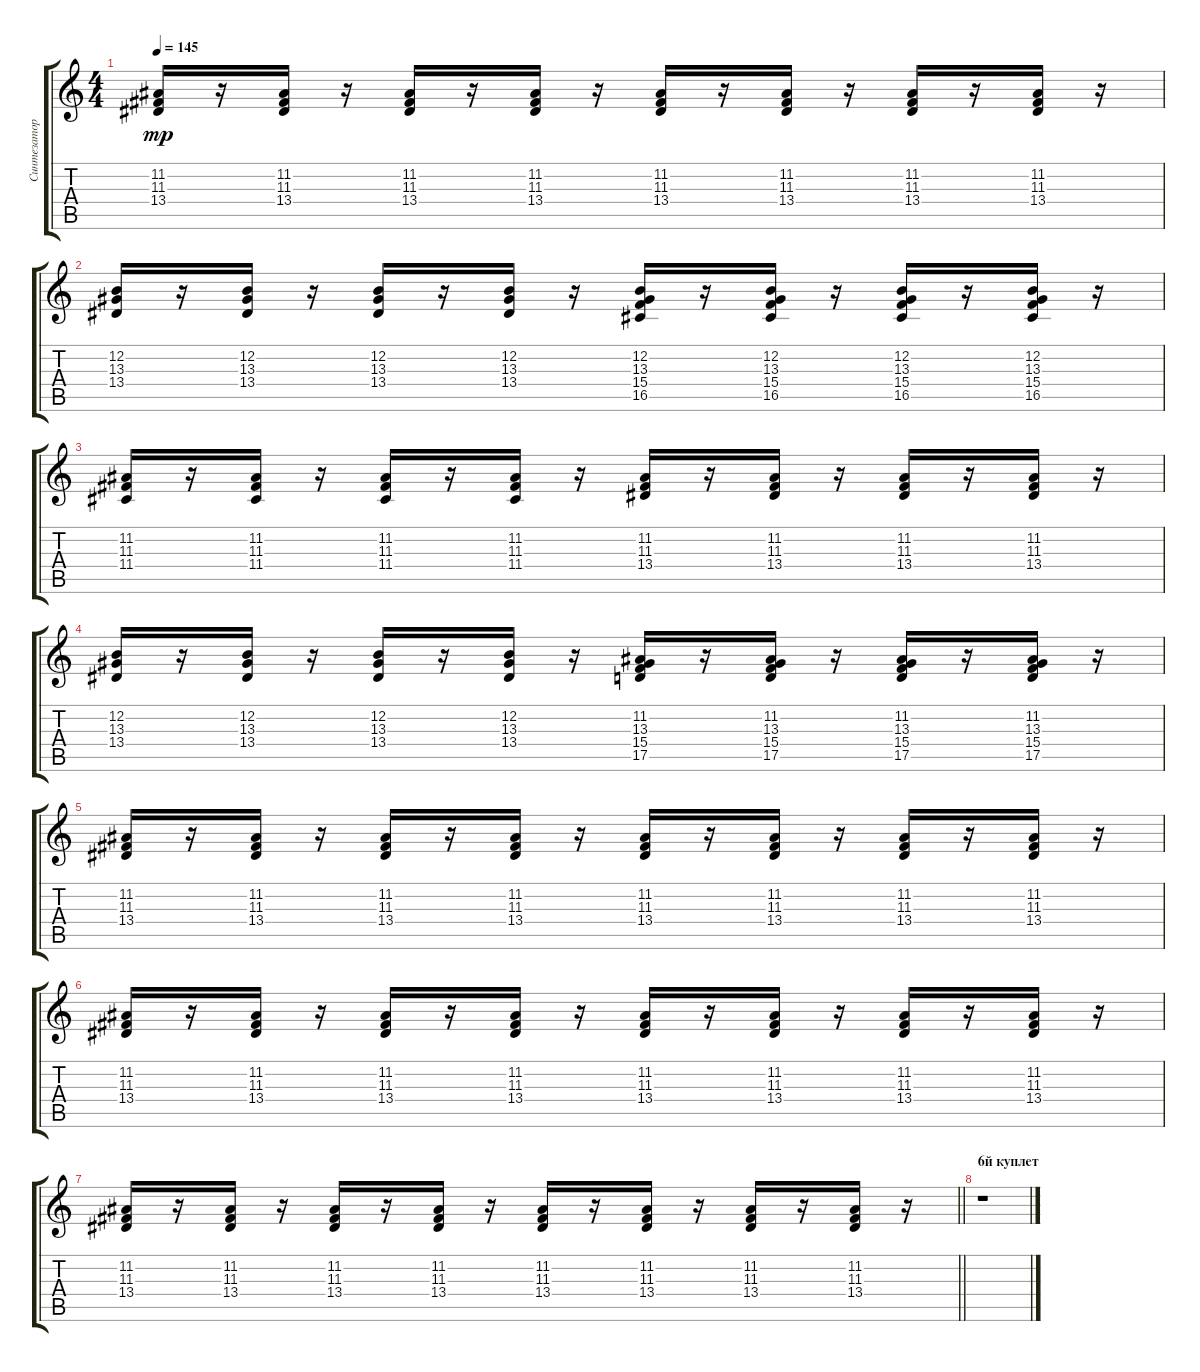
\track ("Синтезатор" "Синтезатор") {instrument acousticgrandpiano}
\staff {score tabs}
\tuning (E4 B3 G3 D3 A2 E2) {hide}
\ts (4 4)
\tempo 145
\clef g2
\ks c
(11.2 11.3 13.4).16{dy mp} r.16 (11.2 11.3 13.4).16 r.16 (11.2 11.3 13.4).16 r.16 (11.2 11.3 13.4).16 r.16 (11.2 11.3 13.4).16 r.16 (11.2 11.3 13.4).16 r.16 (11.2 11.3 13.4).16 r.16 (11.2 11.3 13.4).16 r.16 |
(12.2 13.3 13.4).16 r.16 (12.2 13.3 13.4).16 r.16 (12.2 13.3 13.4).16 r.16 (12.2 13.3 13.4).16 r.16 (12.2 13.3 15.4 16.5).16 r.16 (12.2 13.3 15.4 16.5).16 r.16 (12.2 13.3 15.4 16.5).16 r.16 (12.2 13.3 15.4 16.5).16 r.16 |
(11.2 11.3 11.4).16 r.16 (11.2 11.3 11.4).16 r.16 (11.2 11.3 11.4).16 r.16 (11.2 11.3 11.4).16 r.16 (11.2 11.3 13.4).16 r.16 (11.2 11.3 13.4).16 r.16 (11.2 11.3 13.4).16 r.16 (11.2 11.3 13.4).16 r.16 |
(12.2 13.3 13.4).16 r.16 (12.2 13.3 13.4).16 r.16 (12.2 13.3 13.4).16 r.16 (12.2 13.3 13.4).16 r.16 (11.2 13.3 15.4 17.5).16 r.16 (11.2 13.3 15.4 17.5).16 r.16 (11.2 13.3 15.4 17.5).16 r.16 (11.2 13.3 15.4 17.5).16 r.16 |
(11.2 11.3 13.4).16 r.16 (11.2 11.3 13.4).16 r.16 (11.2 11.3 13.4).16 r.16 (11.2 11.3 13.4).16 r.16 (11.2 11.3 13.4).16 r.16 (11.2 11.3 13.4).16 r.16 (11.2 11.3 13.4).16 r.16 (11.2 11.3 13.4).16 r.16 |
(11.2 11.3 13.4).16 r.16 (11.2 11.3 13.4).16 r.16 (11.2 11.3 13.4).16 r.16 (11.2 11.3 13.4).16 r.16 (11.2 11.3 13.4).16 r.16 (11.2 11.3 13.4).16 r.16 (11.2 11.3 13.4).16 r.16 (11.2 11.3 13.4).16 r.16 |
\barLineRight lightlight
(11.2 11.3 13.4).16 r.16 (11.2 11.3 13.4).16 r.16 (11.2 11.3 13.4).16 r.16 (11.2 11.3 13.4).16 r.16 (11.2 11.3 13.4).16 r.16 (11.2 11.3 13.4).16 r.16 (11.2 11.3 13.4).16 r.16 (11.2 11.3 13.4).16 r.16 |
\section ("" "6й куплет")
r.1
